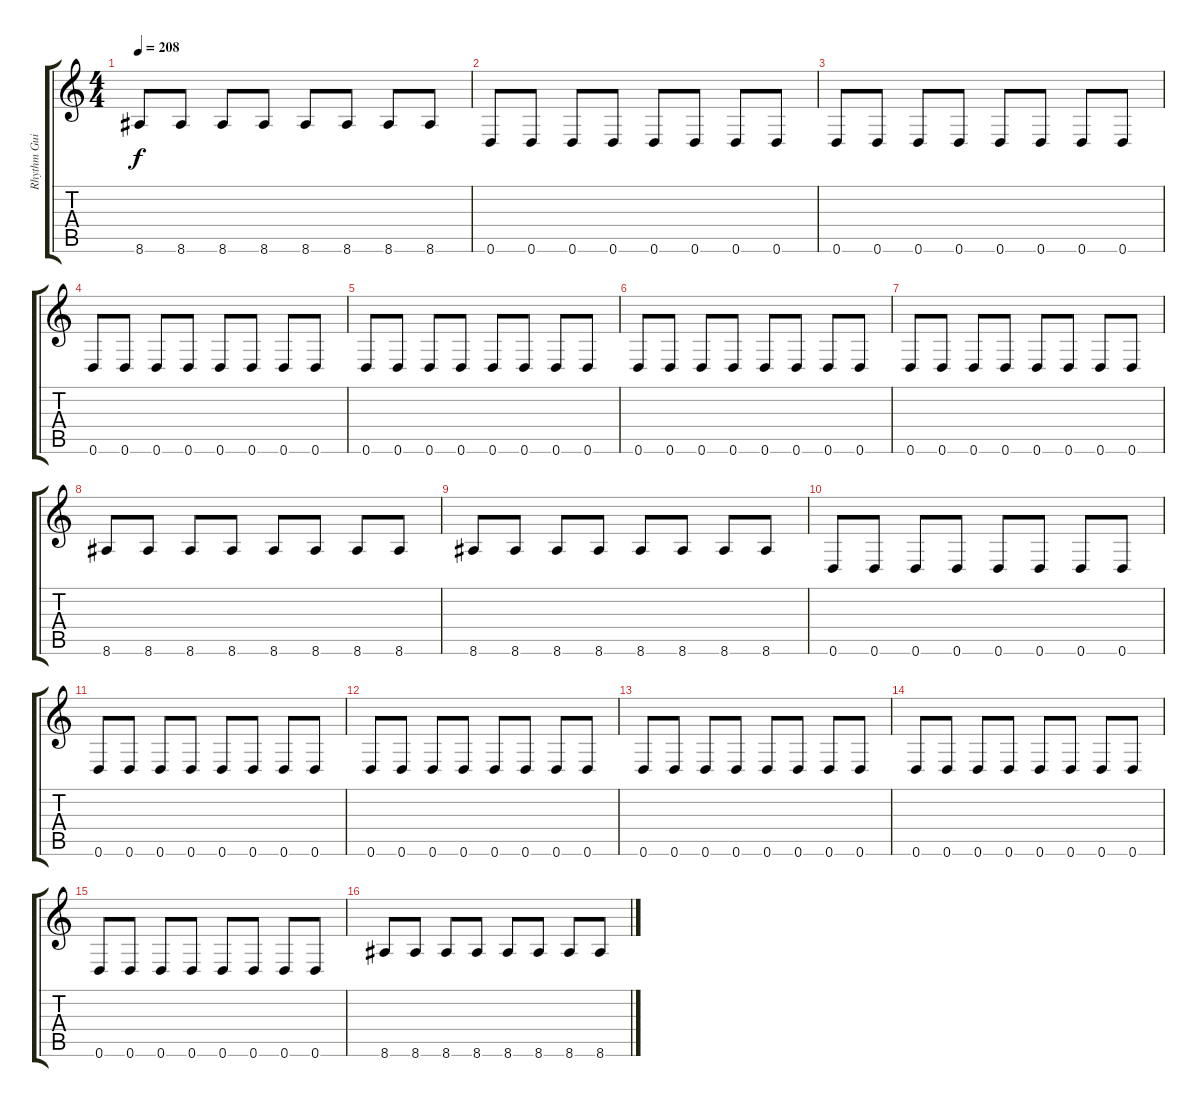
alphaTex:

\track ("Rhythm Guitar" "Rhythm Gui") {instrument distortionguitar}
\staff {score tabs}
\tuning (E4 B3 G3 D3 A2 D2) {hide}
\ts (4 4)
\tempo 208
\clef g2
\ks c
8.6.8{dy f} 8.6.8 8.6.8 8.6.8 8.6.8 8.6.8 8.6.8 8.6.8 |
0.6.8 0.6.8 0.6.8 0.6.8 0.6.8 0.6.8 0.6.8 0.6.8 |
0.6.8 0.6.8 0.6.8 0.6.8 0.6.8 0.6.8 0.6.8 0.6.8 |
0.6.8 0.6.8 0.6.8 0.6.8 0.6.8 0.6.8 0.6.8 0.6.8 |
0.6.8 0.6.8 0.6.8 0.6.8 0.6.8 0.6.8 0.6.8 0.6.8 |
0.6.8 0.6.8 0.6.8 0.6.8 0.6.8 0.6.8 0.6.8 0.6.8 |
0.6.8 0.6.8 0.6.8 0.6.8 0.6.8 0.6.8 0.6.8 0.6.8 |
8.6.8 8.6.8 8.6.8 8.6.8 8.6.8 8.6.8 8.6.8 8.6.8 |
8.6.8 8.6.8 8.6.8 8.6.8 8.6.8 8.6.8 8.6.8 8.6.8 |
0.6.8 0.6.8 0.6.8 0.6.8 0.6.8 0.6.8 0.6.8 0.6.8 |
0.6.8 0.6.8 0.6.8 0.6.8 0.6.8 0.6.8 0.6.8 0.6.8 |
0.6.8 0.6.8 0.6.8 0.6.8 0.6.8 0.6.8 0.6.8 0.6.8 |
0.6.8 0.6.8 0.6.8 0.6.8 0.6.8 0.6.8 0.6.8 0.6.8 |
0.6.8 0.6.8 0.6.8 0.6.8 0.6.8 0.6.8 0.6.8 0.6.8 |
0.6.8 0.6.8 0.6.8 0.6.8 0.6.8 0.6.8 0.6.8 0.6.8 |
8.6.8 8.6.8 8.6.8 8.6.8 8.6.8 8.6.8 8.6.8 8.6.8
